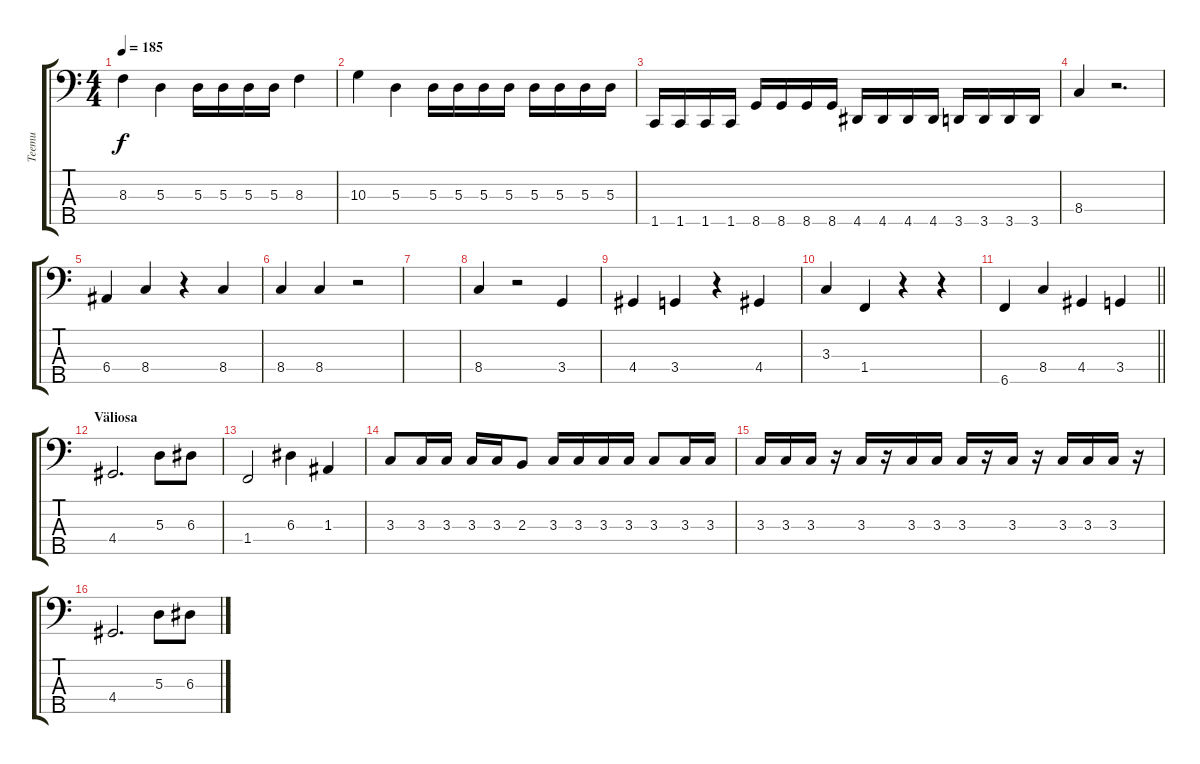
\track ("Teemu" "Teemu") {instrument electricbasspick}
\staff {score tabs}
\tuning (G2 D2 A1 E1 B0) {hide}
\ts (4 4)
\tempo 185
\clef f4
\ks c
8.3.4{dy f} 5.3.4 5.3.16 5.3.16 5.3.16 5.3.16 8.3.4 |
10.3.4 5.3.4 5.3.16 5.3.16 5.3.16 5.3.16 5.3.16 5.3.16 5.3.16 5.3.16 |
1.5.16 1.5.16 1.5.16 1.5.16 8.5.16 8.5.16 8.5.16 8.5.16 4.5.16 4.5.16 4.5.16 4.5.16 3.5.16 3.5.16 3.5.16 3.5.16 |
8.4.4 r.2{d} |
6.4.4 8.4.4 r.4 8.4.4 |
8.4.4 8.4.4 r.2 |
|
8.4.4 r.2 3.4.4 |
4.4.4 3.4.4 r.4 4.4.4 |
3.3.4 1.4.4 r.4 r.4 |
\barLineRight lightlight
6.5.4 8.4.4 4.4.4 3.4.4 |
\section ("" "Väliosa")
4.4.2{d} 5.3.8 6.3.8 |
1.4.2 6.3.4 1.3.4 |
3.3.8 3.3.16 3.3.16 3.3.16 3.3.16 2.3.8 3.3.16 3.3.16 3.3.16 3.3.16 3.3.8 3.3.16 3.3.16 |
3.3.16 3.3.16 3.3.16 r.16 3.3.16 r.16 3.3.16 3.3.16 3.3.16 r.16 3.3.16 r.16 3.3.16 3.3.16 3.3.16 r.16 |
4.4.2{d} 5.3.8 6.3.8
